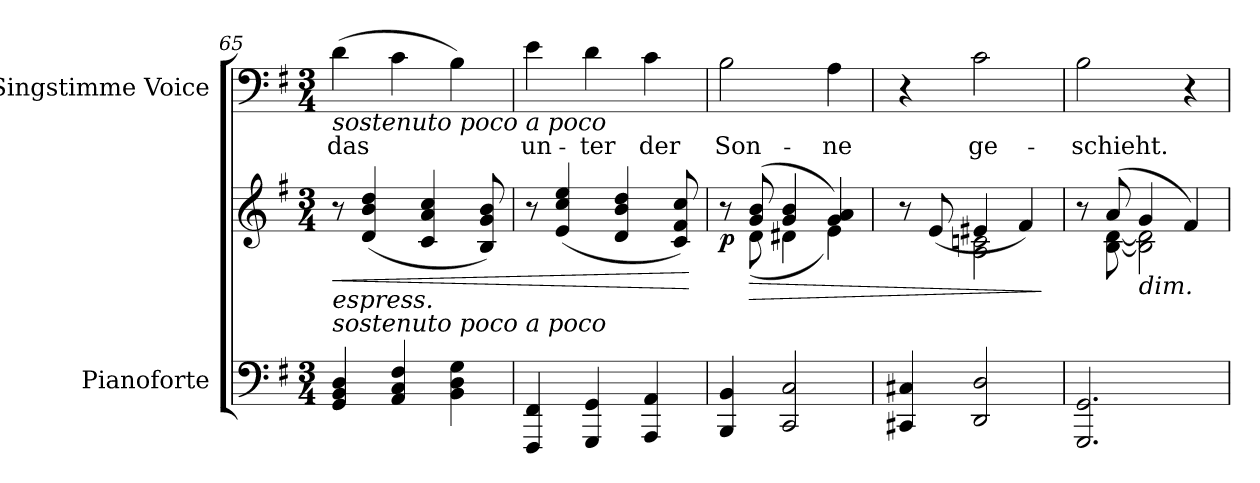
**kern	**kern	**dynam	**kern	**text
*part2	*part2	*part2	*part1	*part1
*staff3	*staff2	*staff2/3	*staff1	*staff1
*I"Pianoforte	*	*	*I"Singstimme Voice	*
*I'Pno	*	*	*	*
*clefF4	*clefG2	*	*clefF4	*
*k[f#]	*k[f#]	*	*k[f#]	*
*M3/4	*M3/4	*	*M3/4	*
=65	=65	=65	=65	=65
!	!	!	!LO:TX:b:i:t=sostenuto poco a poco	!
!	!LO:TX:b:i:t=espress.	!	!	!
!	!LO:TX:b:i:t=sostenuto poco a poco	!	!	!
!	!	!LO:HP:b	!	!LO:LY:b
4GG/ 4BB/ 4D/	8r	<	(4d\	das
.	(>4d/ 4b/ 4dd/	.	.	.
4AA/ 4C/ 4F#/	.	.	4c\	.
.	4c/ 4a/ 4cc/	.	.	.
4BB\ 4D\ 4G\	.	.	4B\)	.
.	8B/ 8g/ 8b/)	.	.	.
=66	=66	=66	=66	=66
!	!	!	!	!LO:LY:b
4FFF#/ 4FF#/	8r	.	4e\	un-
.	(>4e/ 4cc/ 4ee/	.	.	.
!	!	!	!	!LO:LY:b
4GGG/ 4GG/	.	.	4d\	-ter
.	4d/ 4b/ 4dd/	.	.	.
!	!	!	!	!LO:LY:b
4AAA/ 4AA/	.	.	4c\	der
.	8c/ 8f#/ 8cc/)	.	.	.
.	.	[	.	.
=67	=67	=67	=67	=67
*	*^	*	*	*
!	!	!	!LO:DY:b	!	!LO:LY:b
4BBB/ 4BB/	8r	8ryy	p	2B\	Son-
!	!	!	!LO:HP:b	!	!
.	(8g/ 8b/	(8d\	>	.	.
2CC/ 2C/	4g/ 4b/	4d#X\	.	.	.
!	!	!	!	!	!LO:LY:b
.	4g/ 4a/)	4e\)	.	4A\	-ne
=68	=68	=68	=68	=68	=68
4CC#X/ 4C#X/	8r	4ryy	.	4r	.
.	(8e/	.	.	.	.
!	!	!	!	!	!LO:LY:b
2DD/ 2D/	4e#X/	2A\ 2cn\	.	2c\	ge-
.	4f#/)	.	.	.	.
*	*v	*v	*	*	*
.	.	]	.	.
!!LO:LB:g=z
=69	=69	=69	=69	=69
*	*^	*	*	*
!	!	!	!	!	!LO:LY:b
2.GGG/ 2.GG/	8r	8ryy	.	2B\	-schieht.
.	(8a/	[8B\ [8d\	.	.	.
!	!LO:TX:b:i:t=dim.	!	!	!	!
.	4g/	2B\] 2d\]	.	.	.
.	4f#/)	.	.	4r	.
*	*v	*v	*	*	*
=	=	=	=	=
*-	*-	*-	*-	*-
